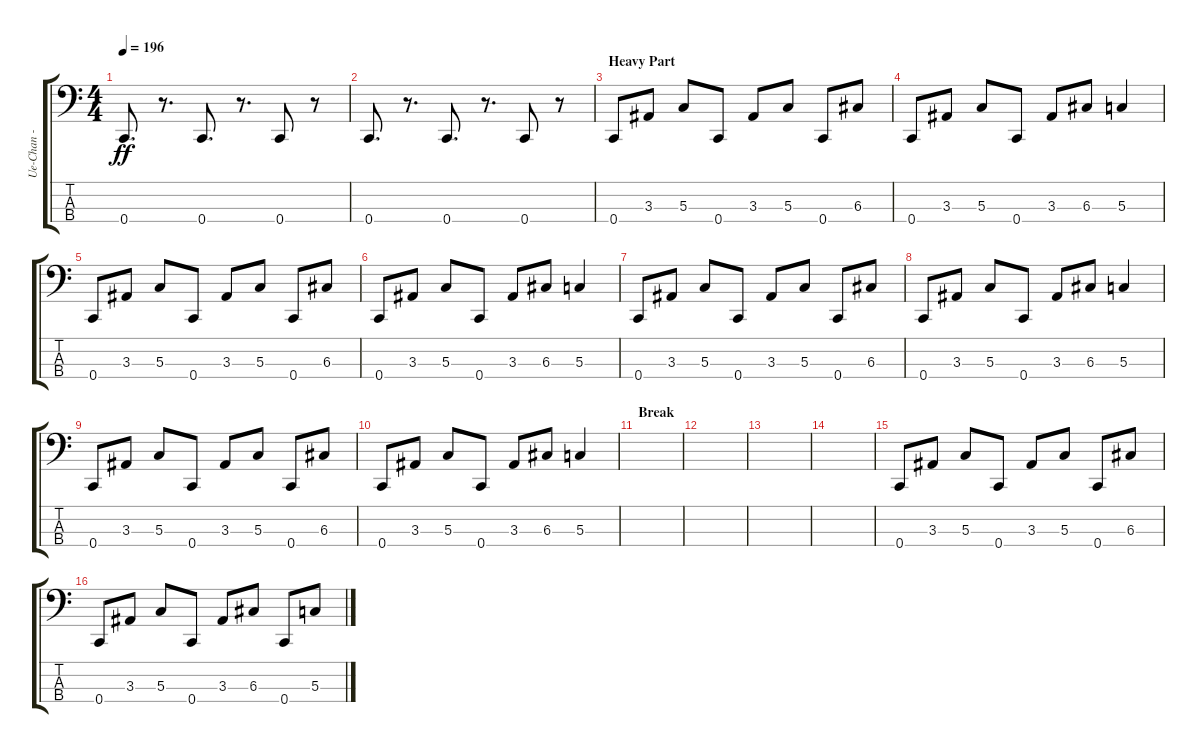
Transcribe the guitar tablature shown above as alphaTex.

\track ("Ue-Chan - Bass" "Ue-Chan - ") {instrument electricbassfinger}
\staff {score tabs}
\tuning (F2 C2 G1 C1) {hide}
\ts (4 4)
\tempo 196
\clef f4
\ks c
0.4.8{d dy ff} r.8{d} 0.4.8{d} r.8{d} 0.4.8 r.8 |
0.4.8{d} r.8{d} 0.4.8{d} r.8{d} 0.4.8 r.8 |
\section ("" "Heavy Part")
0.4.8 3.3.8 5.3.8 0.4.8 3.3.8 5.3.8 0.4.8 6.3.8 |
0.4.8 3.3.8 5.3.8 0.4.8 3.3.8 6.3.8 5.3.4 |
0.4.8 3.3.8 5.3.8 0.4.8 3.3.8 5.3.8 0.4.8 6.3.8 |
0.4.8 3.3.8 5.3.8 0.4.8 3.3.8 6.3.8 5.3.4 |
0.4.8 3.3.8 5.3.8 0.4.8 3.3.8 5.3.8 0.4.8 6.3.8 |
0.4.8 3.3.8 5.3.8 0.4.8 3.3.8 6.3.8 5.3.4 |
0.4.8 3.3.8 5.3.8 0.4.8 3.3.8 5.3.8 0.4.8 6.3.8 |
0.4.8 3.3.8 5.3.8 0.4.8 3.3.8 6.3.8 5.3.4 |
\section ("" "Break")
|
|
|
|
0.4.8 3.3.8 5.3.8 0.4.8 3.3.8 5.3.8 0.4.8 6.3.8 |
0.4.8 3.3.8 5.3.8 0.4.8 3.3.8 6.3.8 0.4.8 5.3.8
